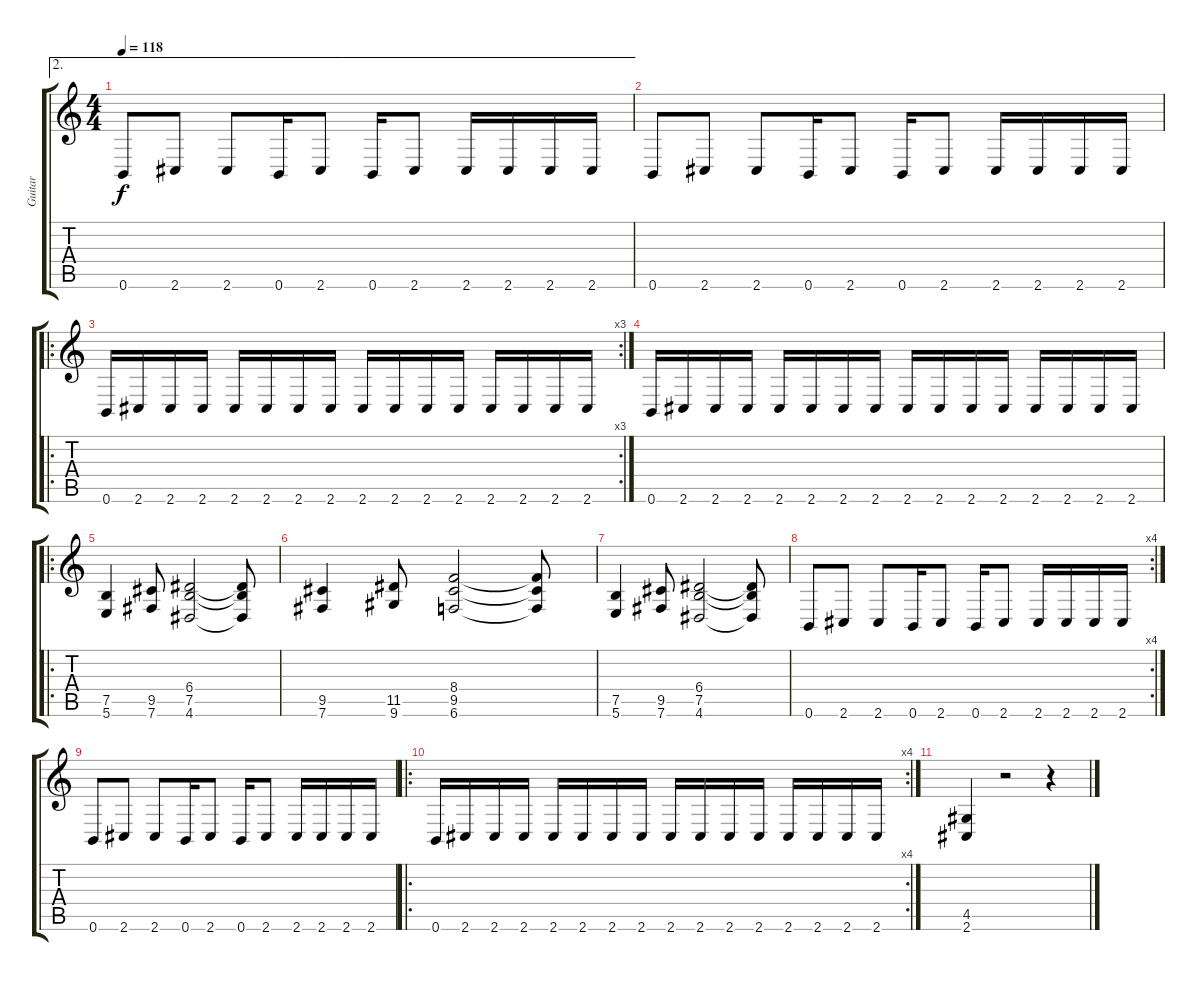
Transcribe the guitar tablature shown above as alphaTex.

\track ("Guitar" "Guitar") {instrument distortionguitar}
\staff {score tabs}
\tuning (B3 G3 D3 A2 E2 B1) {hide}
\ae 2
\ts (4 4)
\tempo 118
\clef g2
\ks c
0.6.8{dy f} 2.6.8 2.6.8 0.6.16 2.6.8 0.6.16 2.6.8 2.6.16 2.6.16 2.6.16 2.6.16 |
0.6.8 2.6.8 2.6.8 0.6.16 2.6.8 0.6.16 2.6.8 2.6.16 2.6.16 2.6.16 2.6.16 |
\ro
\rc 3
0.6.16 2.6.16 2.6.16 2.6.16 2.6.16 2.6.16 2.6.16 2.6.16 2.6.16 2.6.16 2.6.16 2.6.16 2.6.16 2.6.16 2.6.16 2.6.16 |
0.6.16 2.6.16 2.6.16 2.6.16 2.6.16 2.6.16 2.6.16 2.6.16 2.6.16 2.6.16 2.6.16 2.6.16 2.6.16 2.6.16 2.6.16 2.6.16 |
\ro
(7.5 5.6).4 (9.5 7.6).8 (6.4 7.5 4.6).2 (6.4{t} 7.5{t} 4.6{t}).8 |
(9.5 7.6).4 (11.5 9.6).8 (8.4 9.5 6.6).2 (8.4{t} 9.5{t} 6.6{t}).8 |
(7.5 5.6).4 (9.5 7.6).8 (6.4 7.5 4.6).2 (6.4{t} 7.5{t} 4.6{t}).8 |
\rc 4
0.6.8 2.6.8 2.6.8 0.6.16 2.6.8 0.6.16 2.6.8 2.6.16 2.6.16 2.6.16 2.6.16 |
0.6.8 2.6.8 2.6.8 0.6.16 2.6.8 0.6.16 2.6.8 2.6.16 2.6.16 2.6.16 2.6.16 |
\ro
\rc 4
0.6.16 2.6.16 2.6.16 2.6.16 2.6.16 2.6.16 2.6.16 2.6.16 2.6.16 2.6.16 2.6.16 2.6.16 2.6.16 2.6.16 2.6.16 2.6.16 |
(4.5 2.6).4 r.2 r.4
